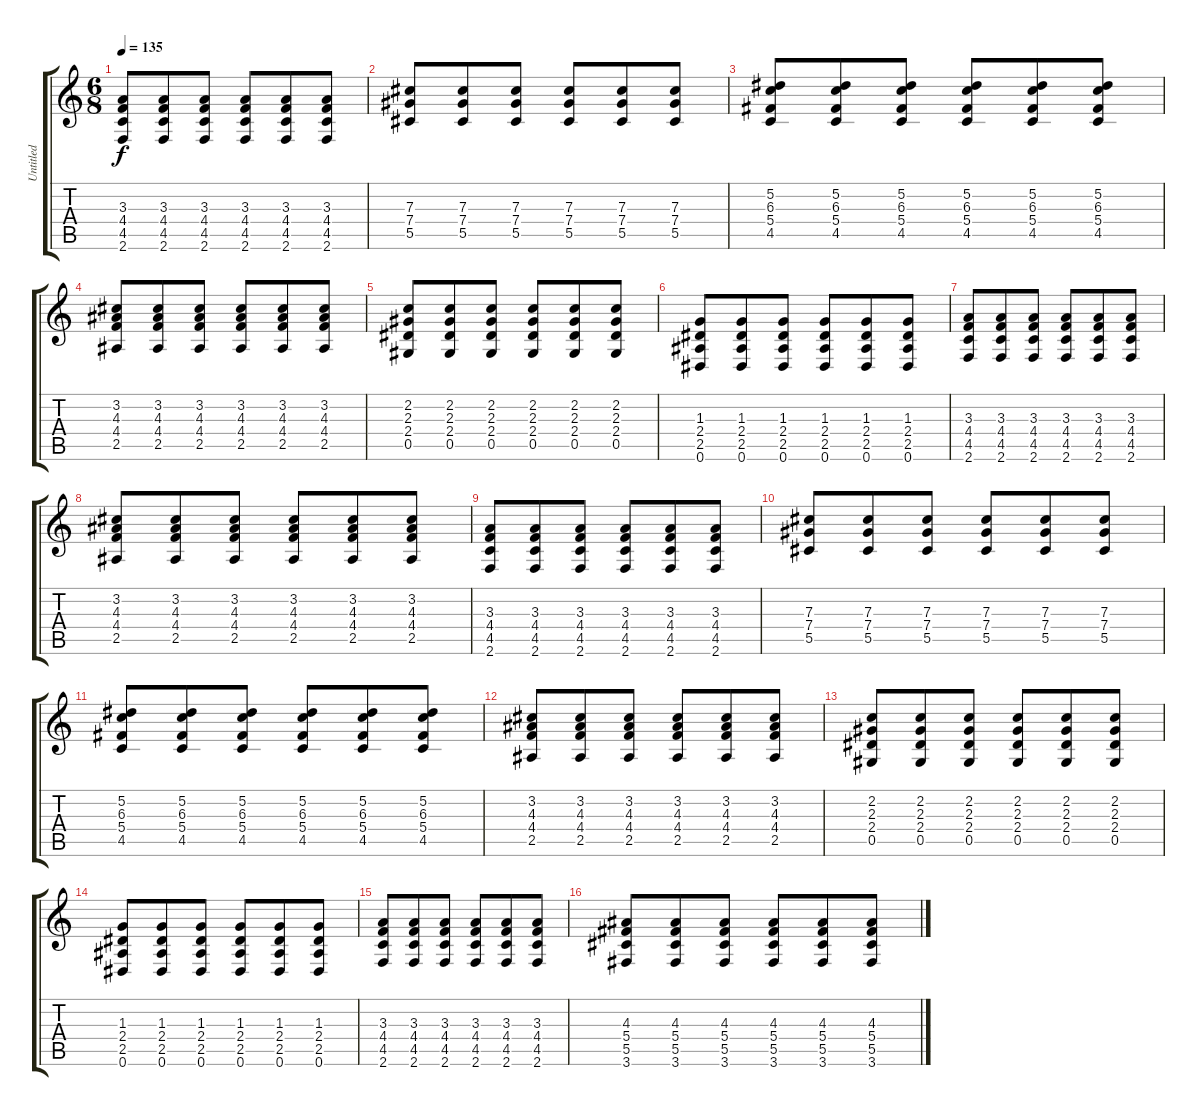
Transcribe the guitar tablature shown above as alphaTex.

\track ("Untitled" "Untitled") {instrument distortionguitar}
\staff {score tabs}
\tuning (Eb4 Bb3 Gb3 Db3 Ab2 Eb2) {hide}
\ts (6 8)
\tempo 135
\clef g2
\ks c
(3.3 4.4 4.5 2.6).8{dy f} (3.3 4.4 4.5 2.6).8 (3.3 4.4 4.5 2.6).8 (3.3 4.4 4.5 2.6).8 (3.3 4.4 4.5 2.6).8 (3.3 4.4 4.5 2.6).8 |
(7.3 7.4 5.5).8 (7.3 7.4 5.5).8 (7.3 7.4 5.5).8 (7.3 7.4 5.5).8 (7.3 7.4 5.5).8 (7.3 7.4 5.5).8 |
(5.2 6.3 5.4 4.5).8 (5.2 6.3 5.4 4.5).8 (5.2 6.3 5.4 4.5).8 (5.2 6.3 5.4 4.5).8 (5.2 6.3 5.4 4.5).8 (5.2 6.3 5.4 4.5).8 |
(3.2 4.3 4.4 2.5).8 (3.2 4.3 4.4 2.5).8 (3.2 4.3 4.4 2.5).8 (3.2 4.3 4.4 2.5).8 (3.2 4.3 4.4 2.5).8 (3.2 4.3 4.4 2.5).8 |
(2.2 2.3 2.4 0.5).8 (2.2 2.3 2.4 0.5).8 (2.2 2.3 2.4 0.5).8 (2.2 2.3 2.4 0.5).8 (2.2 2.3 2.4 0.5).8 (2.2 2.3 2.4 0.5).8 |
(1.3 2.4 2.5 0.6).8 (1.3 2.4 2.5 0.6).8 (1.3 2.4 2.5 0.6).8 (1.3 2.4 2.5 0.6).8 (1.3 2.4 2.5 0.6).8 (1.3 2.4 2.5 0.6).8 |
(3.3 4.4 4.5 2.6).8 (3.3 4.4 4.5 2.6).8 (3.3 4.4 4.5 2.6).8 (3.3 4.4 4.5 2.6).8 (3.3 4.4 4.5 2.6).8 (3.3 4.4 4.5 2.6).8 |
(3.2 4.3 4.4 2.5).8 (3.2 4.3 4.4 2.5).8 (3.2 4.3 4.4 2.5).8 (3.2 4.3 4.4 2.5).8 (3.2 4.3 4.4 2.5).8 (3.2 4.3 4.4 2.5).8 |
(3.3 4.4 4.5 2.6).8 (3.3 4.4 4.5 2.6).8 (3.3 4.4 4.5 2.6).8 (3.3 4.4 4.5 2.6).8 (3.3 4.4 4.5 2.6).8 (3.3 4.4 4.5 2.6).8 |
(7.3 7.4 5.5).8 (7.3 7.4 5.5).8 (7.3 7.4 5.5).8 (7.3 7.4 5.5).8 (7.3 7.4 5.5).8 (7.3 7.4 5.5).8 |
(5.2 6.3 5.4 4.5).8 (5.2 6.3 5.4 4.5).8 (5.2 6.3 5.4 4.5).8 (5.2 6.3 5.4 4.5).8 (5.2 6.3 5.4 4.5).8 (5.2 6.3 5.4 4.5).8 |
(3.2 4.3 4.4 2.5).8 (3.2 4.3 4.4 2.5).8 (3.2 4.3 4.4 2.5).8 (3.2 4.3 4.4 2.5).8 (3.2 4.3 4.4 2.5).8 (3.2 4.3 4.4 2.5).8 |
(2.2 2.3 2.4 0.5).8 (2.2 2.3 2.4 0.5).8 (2.2 2.3 2.4 0.5).8 (2.2 2.3 2.4 0.5).8 (2.2 2.3 2.4 0.5).8 (2.2 2.3 2.4 0.5).8 |
(1.3 2.4 2.5 0.6).8 (1.3 2.4 2.5 0.6).8 (1.3 2.4 2.5 0.6).8 (1.3 2.4 2.5 0.6).8 (1.3 2.4 2.5 0.6).8 (1.3 2.4 2.5 0.6).8 |
(3.3 4.4 4.5 2.6).8 (3.3 4.4 4.5 2.6).8 (3.3 4.4 4.5 2.6).8 (3.3 4.4 4.5 2.6).8 (3.3 4.4 4.5 2.6).8 (3.3 4.4 4.5 2.6).8 |
(4.3 5.4 5.5 3.6).8 (4.3 5.4 5.5 3.6).8 (4.3 5.4 5.5 3.6).8 (4.3 5.4 5.5 3.6).8 (4.3 5.4 5.5 3.6).8 (4.3 5.4 5.5 3.6).8
